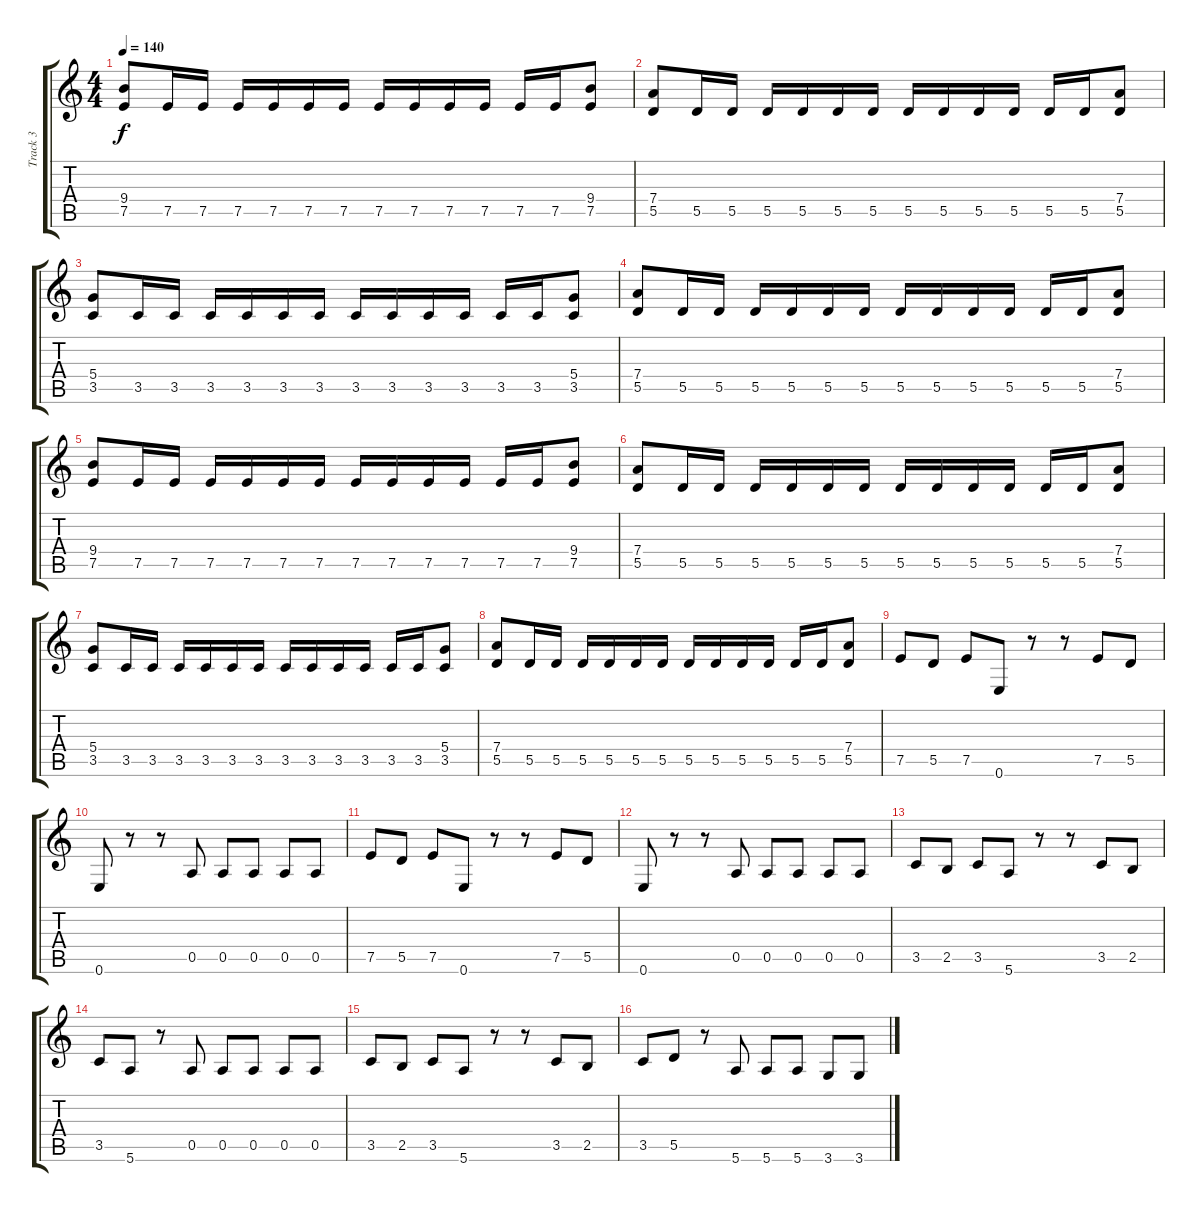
\track ("Track 3" "Track 3") {instrument distortionguitar}
\staff {score tabs}
\tuning (E4 B3 G3 D3 A2 E2) {hide}
\ts (4 4)
\tempo 140
\clef g2
\ks c
(9.4 7.5).8{dy f} 7.5.16 7.5.16 7.5.16 7.5.16 7.5.16 7.5.16 7.5.16 7.5.16 7.5.16 7.5.16 7.5.16 7.5.16 (9.4 7.5).8 |
(7.4 5.5).8 5.5.16 5.5.16 5.5.16 5.5.16 5.5.16 5.5.16 5.5.16 5.5.16 5.5.16 5.5.16 5.5.16 5.5.16 (7.4 5.5).8 |
(5.4 3.5).8 3.5.16 3.5.16 3.5.16 3.5.16 3.5.16 3.5.16 3.5.16 3.5.16 3.5.16 3.5.16 3.5.16 3.5.16 (5.4 3.5).8 |
(7.4 5.5).8 5.5.16 5.5.16 5.5.16 5.5.16 5.5.16 5.5.16 5.5.16 5.5.16 5.5.16 5.5.16 5.5.16 5.5.16 (7.4 5.5).8 |
(9.4 7.5).8 7.5.16 7.5.16 7.5.16 7.5.16 7.5.16 7.5.16 7.5.16 7.5.16 7.5.16 7.5.16 7.5.16 7.5.16 (9.4 7.5).8 |
(7.4 5.5).8 5.5.16 5.5.16 5.5.16 5.5.16 5.5.16 5.5.16 5.5.16 5.5.16 5.5.16 5.5.16 5.5.16 5.5.16 (7.4 5.5).8 |
(5.4 3.5).8 3.5.16 3.5.16 3.5.16 3.5.16 3.5.16 3.5.16 3.5.16 3.5.16 3.5.16 3.5.16 3.5.16 3.5.16 (5.4 3.5).8 |
(7.4 5.5).8 5.5.16 5.5.16 5.5.16 5.5.16 5.5.16 5.5.16 5.5.16 5.5.16 5.5.16 5.5.16 5.5.16 5.5.16 (7.4 5.5).8 |
7.5.8 5.5.8 7.5.8 0.6.8 r.8 r.8 7.5.8 5.5.8 |
0.6.8 r.8 r.8 0.5.8 0.5.8 0.5.8 0.5.8 0.5.8 |
7.5.8 5.5.8 7.5.8 0.6.8 r.8 r.8 7.5.8 5.5.8 |
0.6.8 r.8 r.8 0.5.8 0.5.8 0.5.8 0.5.8 0.5.8 |
3.5.8 2.5.8 3.5.8 5.6.8 r.8 r.8 3.5.8 2.5.8 |
3.5.8 5.6.8 r.8 0.5.8 0.5.8 0.5.8 0.5.8 0.5.8 |
3.5.8 2.5.8 3.5.8 5.6.8 r.8 r.8 3.5.8 2.5.8 |
3.5.8 5.5.8 r.8 5.6.8 5.6.8 5.6.8 3.6.8 3.6.8
